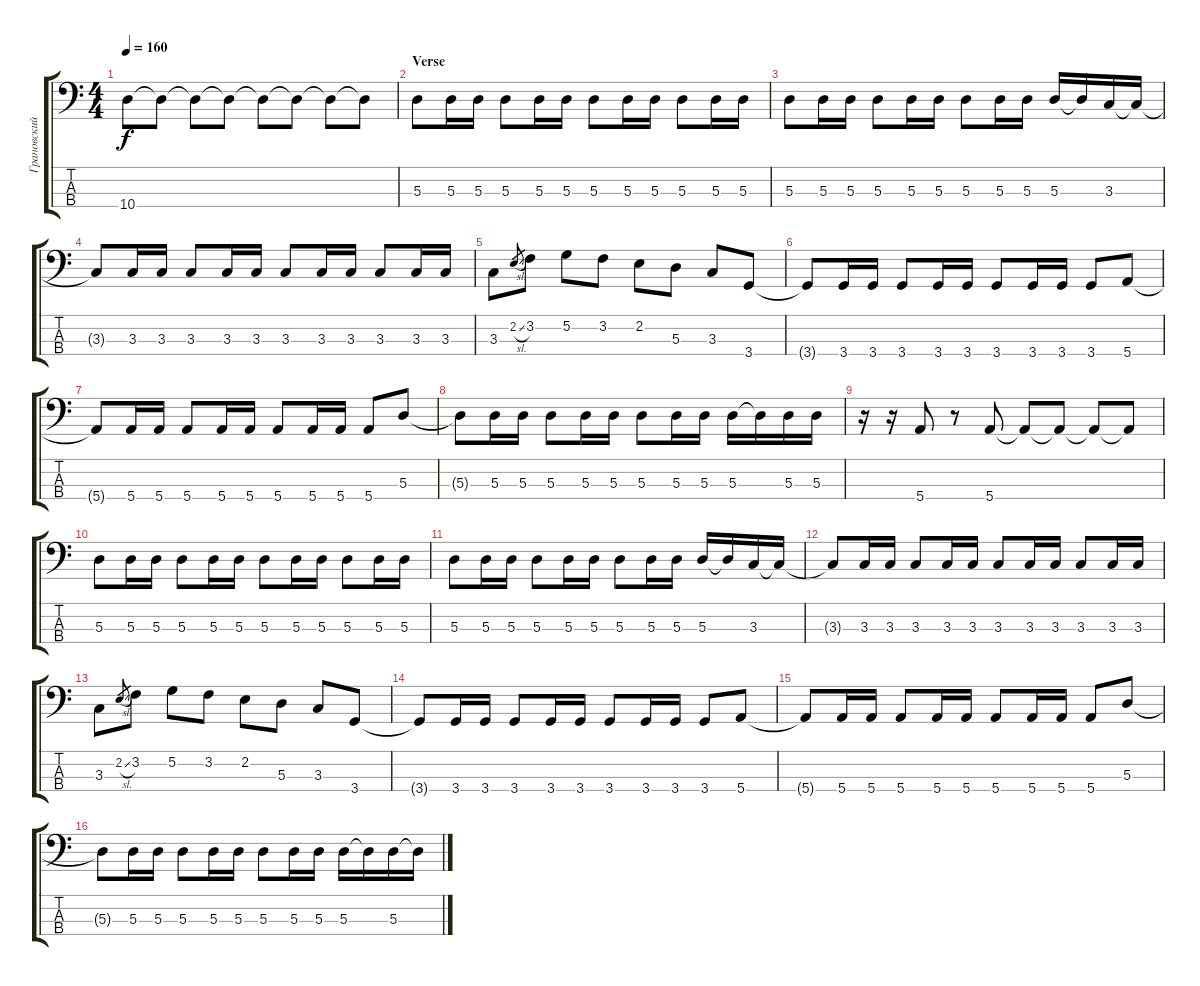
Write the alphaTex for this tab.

\track ("Грановский (Bass)" "Грановский") {instrument electricbassfinger}
\staff {score tabs}
\tuning (G2 D2 A1 E1) {hide}
\ts (4 4)
\tempo 160
\clef f4
\ks c
10.4.8{dy f} 10.4{t}.8 10.4{t}.8 10.4{t}.8 10.4{t}.8 10.4{t}.8 10.4{t}.8 10.4{t}.8 |
\section ("" "Verse")
5.3.8 5.3.16 5.3.16 5.3.8 5.3.16 5.3.16 5.3.8 5.3.16 5.3.16 5.3.8 5.3.16 5.3.16 |
5.3.8 5.3.16 5.3.16 5.3.8 5.3.16 5.3.16 5.3.8 5.3.16 5.3.16 5.3.16 5.3{t}.16 3.3.16 3.3{t}.16 |
3.3{t}.8 3.3.16 3.3.16 3.3.8 3.3.16 3.3.16 3.3.8 3.3.16 3.3.16 3.3.8 3.3.16 3.3.16 |
3.3.8 2.2{sl}.8{gr} 3.2.8 5.2.8 3.2.8 2.2.8 5.3.8 3.3.8 3.4.8 |
3.4{t}.8 3.4.16 3.4.16 3.4.8 3.4.16 3.4.16 3.4.8 3.4.16 3.4.16 3.4.8 5.4.8 |
5.4{t}.8 5.4.16 5.4.16 5.4.8 5.4.16 5.4.16 5.4.8 5.4.16 5.4.16 5.4.8 5.3.8 |
5.3{t}.8 5.3.16 5.3.16 5.3.8 5.3.16 5.3.16 5.3.8 5.3.16 5.3.16 5.3.16 5.3{t}.16 5.3.16 5.3.16 |
r.16 r.16 5.4.8 r.8 5.4.8 5.4{t}.8 5.4{t}.8 5.4{t}.8 5.4{t}.8 |
5.3.8 5.3.16 5.3.16 5.3.8 5.3.16 5.3.16 5.3.8 5.3.16 5.3.16 5.3.8 5.3.16 5.3.16 |
5.3.8 5.3.16 5.3.16 5.3.8 5.3.16 5.3.16 5.3.8 5.3.16 5.3.16 5.3.16 5.3{t}.16 3.3.16 3.3{t}.16 |
3.3{t}.8 3.3.16 3.3.16 3.3.8 3.3.16 3.3.16 3.3.8 3.3.16 3.3.16 3.3.8 3.3.16 3.3.16 |
3.3.8 2.2{sl}.8{gr} 3.2.8 5.2.8 3.2.8 2.2.8 5.3.8 3.3.8 3.4.8 |
3.4{t}.8 3.4.16 3.4.16 3.4.8 3.4.16 3.4.16 3.4.8 3.4.16 3.4.16 3.4.8 5.4.8 |
5.4{t}.8 5.4.16 5.4.16 5.4.8 5.4.16 5.4.16 5.4.8 5.4.16 5.4.16 5.4.8 5.3.8 |
5.3{t}.8 5.3.16 5.3.16 5.3.8 5.3.16 5.3.16 5.3.8 5.3.16 5.3.16 5.3.16 5.3{t}.16 5.3.16 5.3{t}.16
